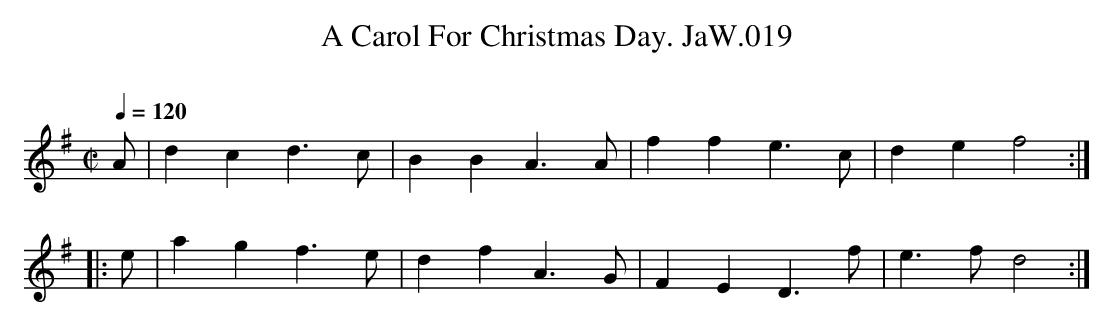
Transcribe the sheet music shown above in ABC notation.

X:1
T:Carol For Christmas Day. JaW.019, A
M:C|
L:1/8
Q:1/4=120
O:
K:Dmix
A|d2c2d3c|B2B2A3A|f2f2e3c|d2e2f4:|
|:e|a2g2f3e|d2f2A3G|F2E2D3f|e3fd4:|
